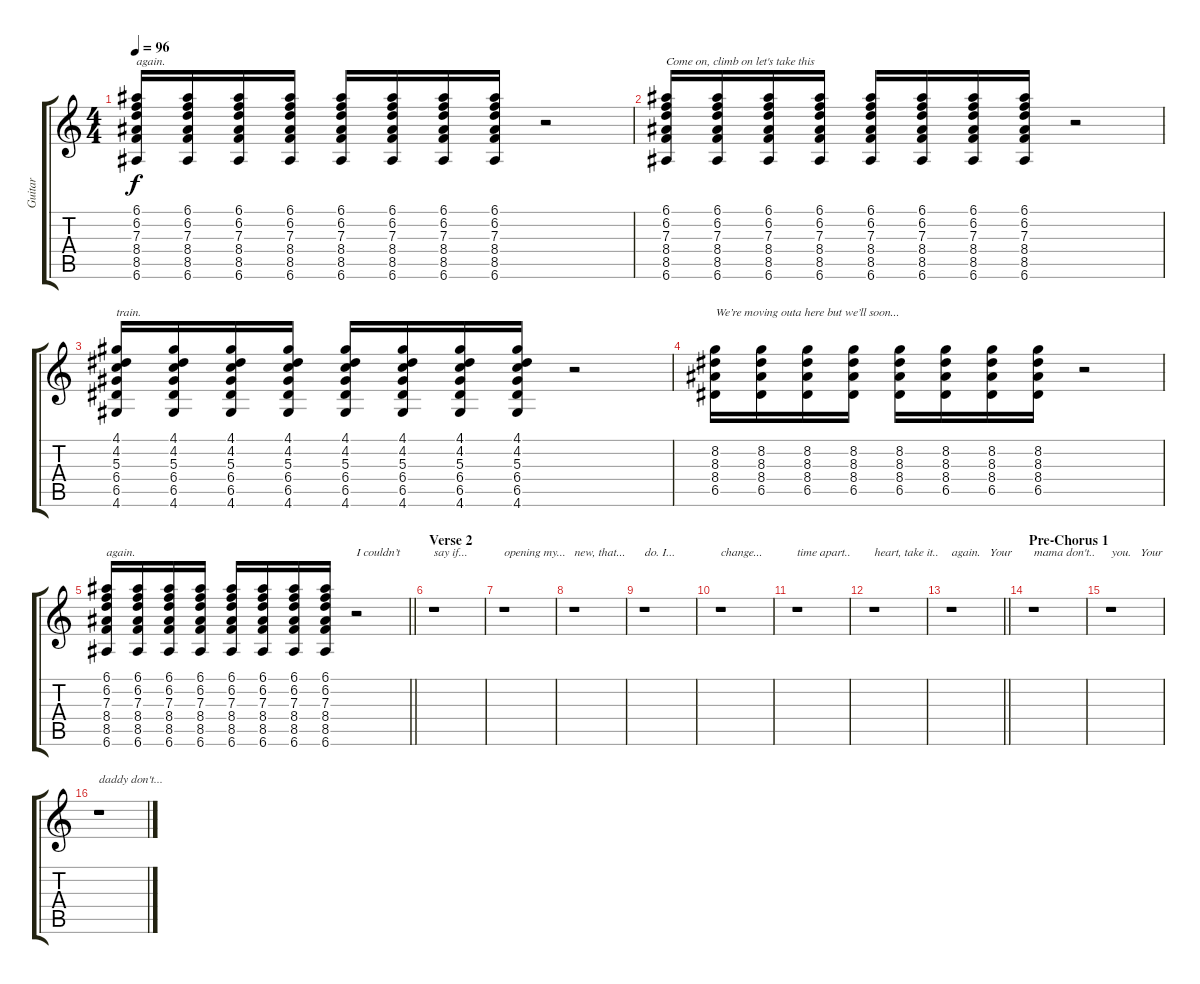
\track ("Guitar" "Guitar") {instrument distortionguitar}
\staff {score tabs}
\tuning (E4 B3 G3 D3 A2 E2) {hide}
\ts (4 4)
\tempo 96
\clef g2
\ks c
(6.1 6.2 7.3 8.4 8.5 6.6).16{txt "again." dy f} (6.1 6.2 7.3 8.4 8.5 6.6).16 (6.1 6.2 7.3 8.4 8.5 6.6).16 (6.1 6.2 7.3 8.4 8.5 6.6).16 (6.1 6.2 7.3 8.4 8.5 6.6).16 (6.1 6.2 7.3 8.4 8.5 6.6).16 (6.1 6.2 7.3 8.4 8.5 6.6).16 (6.1 6.2 7.3 8.4 8.5 6.6).16 r.2 |
(6.1 6.2 7.3 8.4 8.5 6.6).16{txt "Come on, climb on let's take this"} (6.1 6.2 7.3 8.4 8.5 6.6).16 (6.1 6.2 7.3 8.4 8.5 6.6).16 (6.1 6.2 7.3 8.4 8.5 6.6).16 (6.1 6.2 7.3 8.4 8.5 6.6).16 (6.1 6.2 7.3 8.4 8.5 6.6).16 (6.1 6.2 7.3 8.4 8.5 6.6).16 (6.1 6.2 7.3 8.4 8.5 6.6).16 r.2 |
(4.1 4.2 5.3 6.4 6.5 4.6).16{txt "train."} (4.1 4.2 5.3 6.4 6.5 4.6).16 (4.1 4.2 5.3 6.4 6.5 4.6).16 (4.1 4.2 5.3 6.4 6.5 4.6).16 (4.1 4.2 5.3 6.4 6.5 4.6).16 (4.1 4.2 5.3 6.4 6.5 4.6).16 (4.1 4.2 5.3 6.4 6.5 4.6).16 (4.1 4.2 5.3 6.4 6.5 4.6).16 r.2 |
(8.2 8.3 8.4 6.5).16{txt "We’re moving outa here but we’ll soon..."} (8.2 8.3 8.4 6.5).16 (8.2 8.3 8.4 6.5).16 (8.2 8.3 8.4 6.5).16 (8.2 8.3 8.4 6.5).16 (8.2 8.3 8.4 6.5).16 (8.2 8.3 8.4 6.5).16 (8.2 8.3 8.4 6.5).16 r.2 |
\barLineRight lightlight
(6.1 6.2 7.3 8.4 8.5 6.6).16{txt "again."} (6.1 6.2 7.3 8.4 8.5 6.6).16 (6.1 6.2 7.3 8.4 8.5 6.6).16 (6.1 6.2 7.3 8.4 8.5 6.6).16 (6.1 6.2 7.3 8.4 8.5 6.6).16 (6.1 6.2 7.3 8.4 8.5 6.6).16 (6.1 6.2 7.3 8.4 8.5 6.6).16 (6.1 6.2 7.3 8.4 8.5 6.6).16 r.2{txt "I couldn’t "} |
\section ("" "Verse 2")
r.1{txt "say if..."} |
r.1{txt "opening my..."} |
r.1{txt "new, that..."} |
r.1{txt "do. I..."} |
r.1{txt "change..."} |
r.1{txt "time apart.."} |
r.1{txt "heart, take it.."} |
\barLineRight lightlight
r.1{txt "again.   Your"} |
\section ("" "Pre-Chorus 1")
r.1{txt "mama don't.."} |
r.1{txt "you.   Your"} |
r.1{txt "daddy don't..."}
